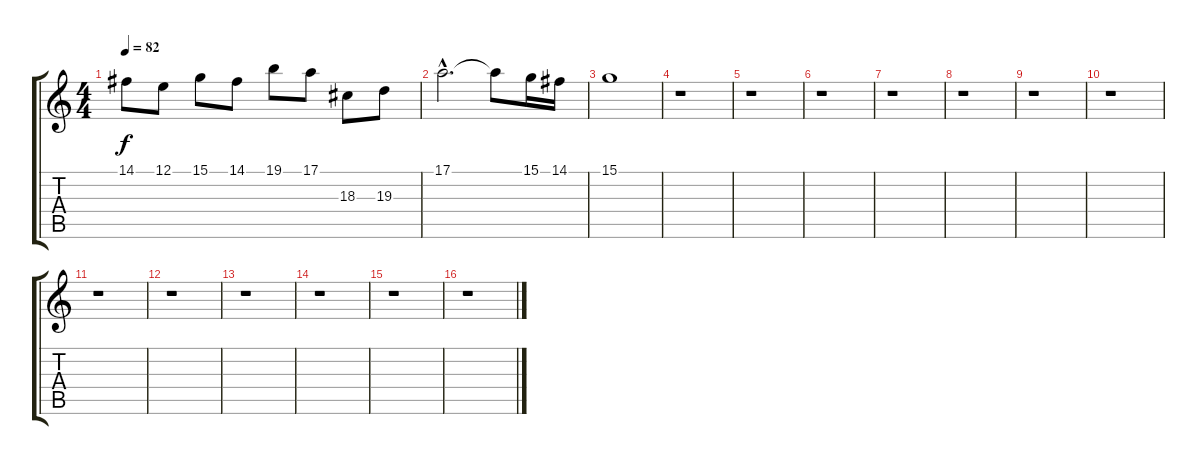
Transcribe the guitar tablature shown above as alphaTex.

\track "" {instrument piccolo}
\staff {score tabs}
\tuning (E4 B3 G3 D3 A2 E2) {hide}
\ts (4 4)
\tempo 82
\clef g2
\ks c
14.1.8{dy f} 12.1.8 15.1.8 14.1.8 19.1.8 17.1.8 18.3.8 19.3.8 |
17.1{hac}.2{d} 17.1{t}.8 15.1.16 14.1.16 |
15.1.1 |
r.1 |
r.1 |
r.1 |
r.1 |
r.1 |
r.1 |
r.1 |
r.1 |
r.1 |
r.1 |
r.1 |
r.1 |
r.1
